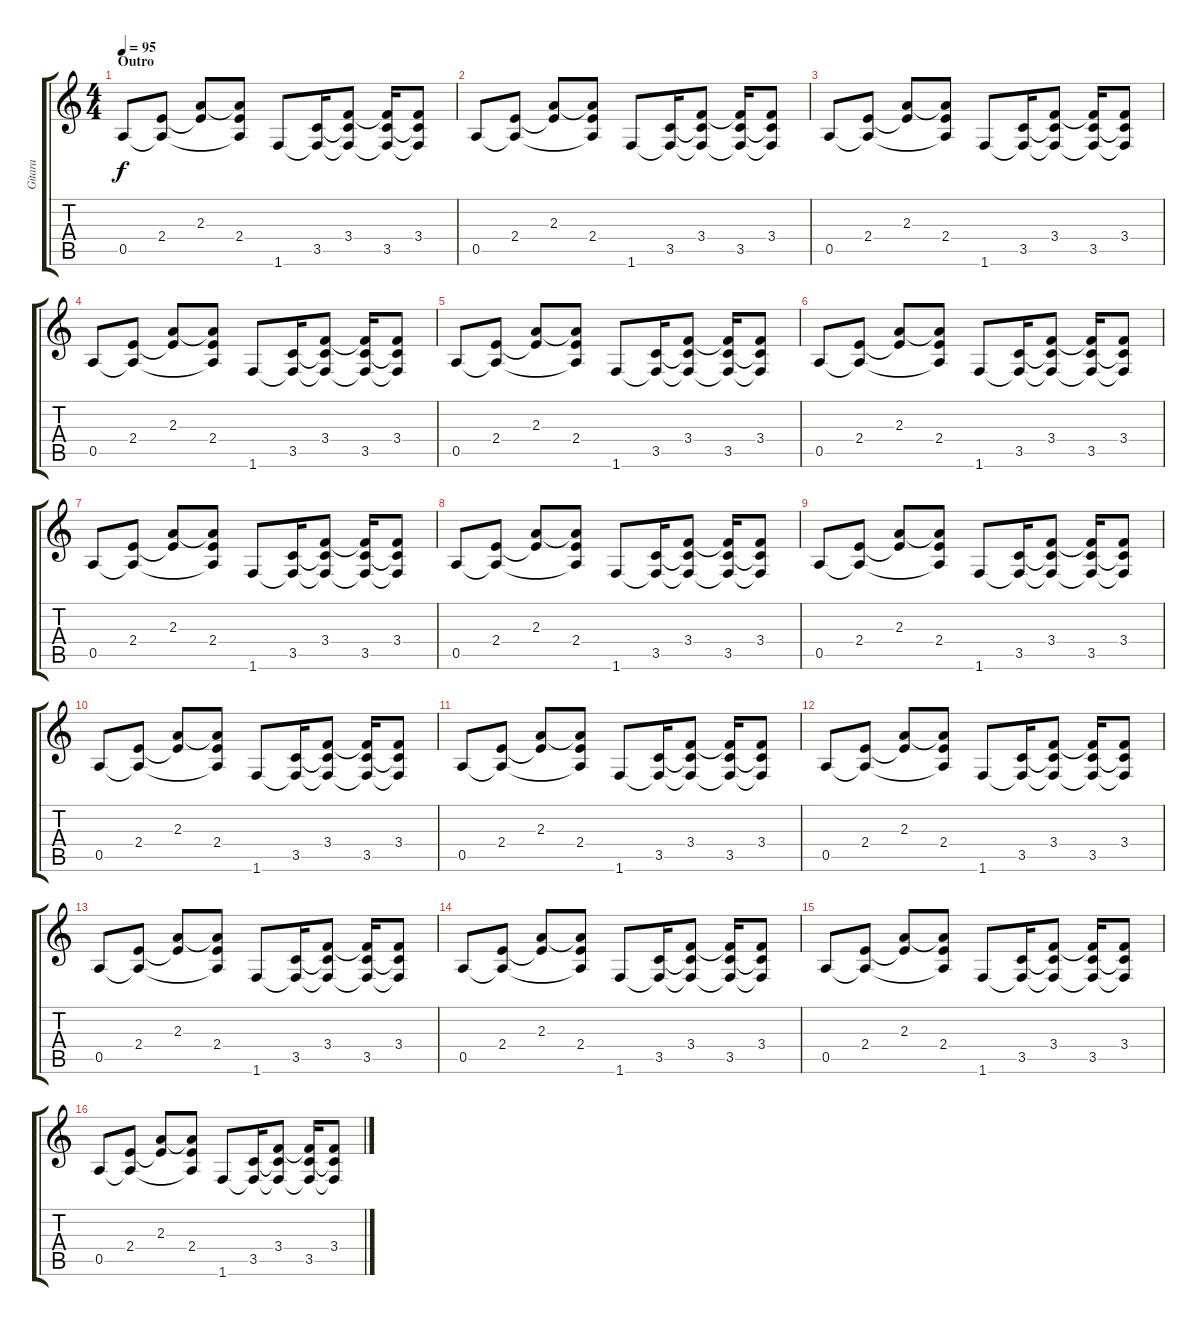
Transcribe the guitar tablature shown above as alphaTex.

\track ("Gitara" "Gitara") {instrument overdrivenguitar}
\staff {score tabs}
\tuning (E4 B3 G3 D3 A2 E2) {hide}
\ts (4 4)
\section ("" "Outro")
\tempo 95
\clef g2
\ks c
0.5.8{dy f volume 16} (2.4 0.5{t}).8 (2.3 2.4{t}).8 (2.3{t} 2.4 0.5{t}).8 1.6.8 (3.5 1.6{t}).16 (3.4 3.5{t} 1.6{t}).8 (3.4{t} 3.5 1.6{t}).16 (3.4 3.5{t} 1.6{t}).8 |
0.5.8 (2.4 0.5{t}).8 (2.3 2.4{t}).8 (2.3{t} 2.4 0.5{t}).8 1.6.8 (3.5 1.6{t}).16 (3.4 3.5{t} 1.6{t}).8 (3.4{t} 3.5 1.6{t}).16 (3.4 3.5{t} 1.6{t}).8 |
0.5.8 (2.4 0.5{t}).8 (2.3 2.4{t}).8 (2.3{t} 2.4 0.5{t}).8 1.6.8 (3.5 1.6{t}).16 (3.4 3.5{t} 1.6{t}).8 (3.4{t} 3.5 1.6{t}).16 (3.4 3.5{t} 1.6{t}).8 |
0.5.8 (2.4 0.5{t}).8 (2.3 2.4{t}).8 (2.3{t} 2.4 0.5{t}).8 1.6.8 (3.5 1.6{t}).16 (3.4 3.5{t} 1.6{t}).8 (3.4{t} 3.5 1.6{t}).16 (3.4 3.5{t} 1.6{t}).8 |
0.5.8 (2.4 0.5{t}).8 (2.3 2.4{t}).8 (2.3{t} 2.4 0.5{t}).8 1.6.8 (3.5 1.6{t}).16 (3.4 3.5{t} 1.6{t}).8 (3.4{t} 3.5 1.6{t}).16 (3.4 3.5{t} 1.6{t}).8 |
0.5.8 (2.4 0.5{t}).8 (2.3 2.4{t}).8 (2.3{t} 2.4 0.5{t}).8 1.6.8 (3.5 1.6{t}).16 (3.4 3.5{t} 1.6{t}).8 (3.4{t} 3.5 1.6{t}).16 (3.4 3.5{t} 1.6{t}).8 |
0.5.8 (2.4 0.5{t}).8 (2.3 2.4{t}).8 (2.3{t} 2.4 0.5{t}).8 1.6.8 (3.5 1.6{t}).16 (3.4 3.5{t} 1.6{t}).8 (3.4{t} 3.5 1.6{t}).16 (3.4 3.5{t} 1.6{t}).8 |
0.5.8 (2.4 0.5{t}).8 (2.3 2.4{t}).8 (2.3{t} 2.4 0.5{t}).8 1.6.8 (3.5 1.6{t}).16 (3.4 3.5{t} 1.6{t}).8 (3.4{t} 3.5 1.6{t}).16 (3.4 3.5{t} 1.6{t}).8 |
0.5.8 (2.4 0.5{t}).8 (2.3 2.4{t}).8 (2.3{t} 2.4 0.5{t}).8 1.6.8 (3.5 1.6{t}).16 (3.4 3.5{t} 1.6{t}).8 (3.4{t} 3.5 1.6{t}).16 (3.4 3.5{t} 1.6{t}).8 |
0.5.8 (2.4 0.5{t}).8 (2.3 2.4{t}).8 (2.3{t} 2.4 0.5{t}).8 1.6.8 (3.5 1.6{t}).16 (3.4 3.5{t} 1.6{t}).8 (3.4{t} 3.5 1.6{t}).16 (3.4 3.5{t} 1.6{t}).8 |
0.5.8 (2.4 0.5{t}).8 (2.3 2.4{t}).8 (2.3{t} 2.4 0.5{t}).8 1.6.8 (3.5 1.6{t}).16 (3.4 3.5{t} 1.6{t}).8 (3.4{t} 3.5 1.6{t}).16 (3.4 3.5{t} 1.6{t}).8 |
0.5.8 (2.4 0.5{t}).8 (2.3 2.4{t}).8 (2.3{t} 2.4 0.5{t}).8 1.6.8 (3.5 1.6{t}).16 (3.4 3.5{t} 1.6{t}).8 (3.4{t} 3.5 1.6{t}).16 (3.4 3.5{t} 1.6{t}).8 |
0.5.8 (2.4 0.5{t}).8 (2.3 2.4{t}).8 (2.3{t} 2.4 0.5{t}).8 1.6.8 (3.5 1.6{t}).16 (3.4 3.5{t} 1.6{t}).8 (3.4{t} 3.5 1.6{t}).16 (3.4 3.5{t} 1.6{t}).8 |
0.5.8 (2.4 0.5{t}).8 (2.3 2.4{t}).8 (2.3{t} 2.4 0.5{t}).8 1.6.8 (3.5 1.6{t}).16 (3.4 3.5{t} 1.6{t}).8 (3.4{t} 3.5 1.6{t}).16 (3.4 3.5{t} 1.6{t}).8 |
0.5.8 (2.4 0.5{t}).8 (2.3 2.4{t}).8 (2.3{t} 2.4 0.5{t}).8 1.6.8 (3.5 1.6{t}).16 (3.4 3.5{t} 1.6{t}).8 (3.4{t} 3.5 1.6{t}).16 (3.4 3.5{t} 1.6{t}).8 |
0.5.8 (2.4 0.5{t}).8 (2.3 2.4{t}).8 (2.3{t} 2.4 0.5{t}).8 1.6.8 (3.5 1.6{t}).16 (3.4 3.5{t} 1.6{t}).8 (3.4{t} 3.5 1.6{t}).16 (3.4 3.5{t} 1.6{t}).8
